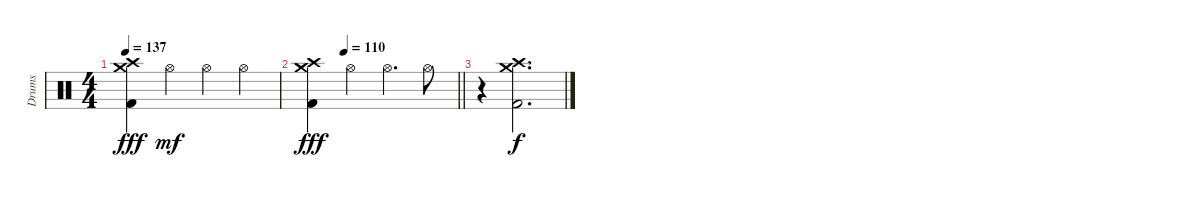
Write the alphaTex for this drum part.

\track ("Drums" "Drums") {instrument percussion}
\staff {score}
\articulation defaults
\ts (4 4)
\tempo 137
\clef neutral
\ks c
("Crash medium (hit)" "Crash high (hit)" "Kick (hit) 2").4{dy fff} "Hi-Hat (open)".4{dy mf} "Hi-Hat (open)".4 "Hi-Hat (open)".4 |
\tempo (110 0.25)
\barLineRight lightlight
("Crash medium (hit)" "Crash high (hit)" "Kick (hit) 2").4{dy fff} "Hi-Hat (open)".4 "Hi-Hat (open)".4{d} "Hi-Hat (open)".8 |
r.4 ("Crash medium (hit)" "Crash high (hit)" "Kick (hit) 2").2{d dy f}
